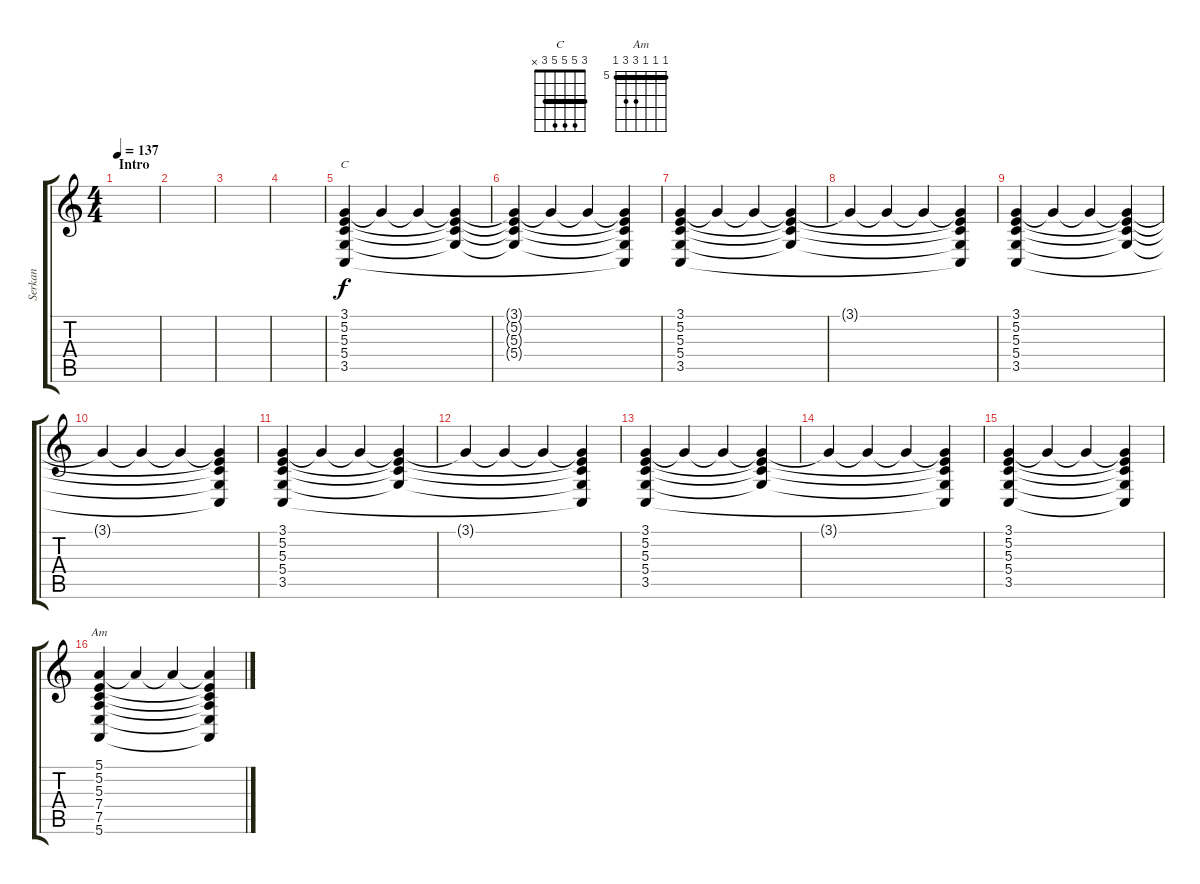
\track ("Serkan" "Serkan") {instrument rockorgan}
\staff {score tabs}
\tuning (E4 B3 G3 D3 A2 E2) {hide}
\chord ("C" 3 5 5 5 3 x) {barre 3}
\chord ("Am" 5 5 5 7 7 5) {firstfret 5 barre 5}
\ts (4 4)
\section ("" "Intro")
\tempo 137
\clef g2
\ks c
|
|
|
|
(3.1 5.2 5.3 5.4 3.5).4{ch "C"} 3.1{t}.4 3.1{t}.4 (3.1{t} 5.2{t} 5.3{t} 5.4{t}).4 |
(3.1{t} 5.2{t} 5.3{t} 5.4{t}).4 3.1{t}.4 3.1{t}.4 (3.1{t} 5.2{t} 5.3{t} 5.4{t} 3.5{t}).4 |
(3.1 5.2 5.3 5.4 3.5).4 3.1{t}.4 3.1{t}.4 (3.1{t} 5.2{t} 5.3{t} 5.4{t}).4 |
3.1{t}.4 3.1{t}.4 3.1{t}.4 (3.1{t} 5.2{t} 5.3{t} 5.4{t} 3.5{t}).4 |
(3.1 5.2 5.3 5.4 3.5).4 3.1{t}.4 3.1{t}.4 (3.1{t} 5.2{t} 5.3{t} 5.4{t}).4 |
3.1{t}.4 3.1{t}.4 3.1{t}.4 (3.1{t} 5.2{t} 5.3{t} 5.4{t} 3.5{t}).4 |
(3.1 5.2 5.3 5.4 3.5).4 3.1{t}.4 3.1{t}.4 (3.1{t} 5.2{t} 5.3{t} 5.4{t}).4 |
3.1{t}.4 3.1{t}.4 3.1{t}.4 (3.1{t} 5.2{t} 5.3{t} 5.4{t} 3.5{t}).4 |
(3.1 5.2 5.3 5.4 3.5).4 3.1{t}.4 3.1{t}.4 (3.1{t} 5.2{t} 5.3{t} 5.4{t}).4 |
3.1{t}.4 3.1{t}.4 3.1{t}.4 (3.1{t} 5.2{t} 5.3{t} 5.4{t} 3.5{t}).4 |
(3.1 5.2 5.3 5.4 3.5).4 3.1{t}.4 3.1{t}.4 (3.1{t} 5.2{t} 5.3{t} 5.4{t} 3.5{t}).4 |
(5.1 5.2 5.3 7.4 7.5 5.6).4{ch "Am"} 5.1{t}.4 5.1{t}.4 (5.1{t} 5.2{t} 5.3{t} 7.4{t} 7.5{t} 5.6{t}).4
